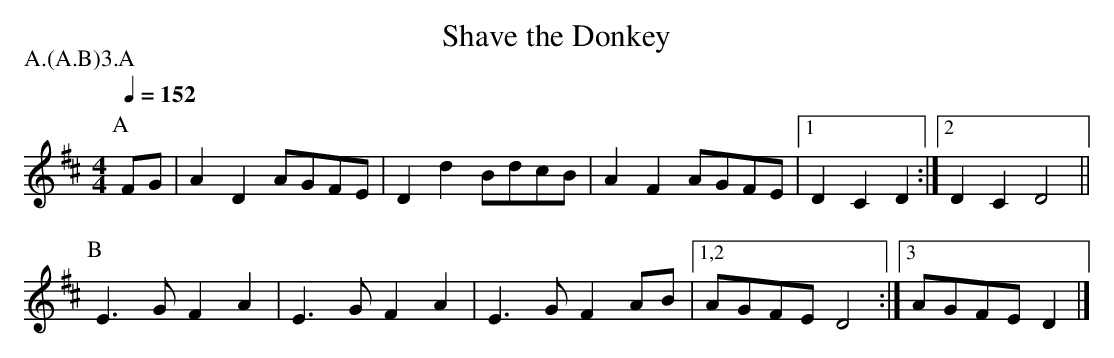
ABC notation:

X:1
T:Shave the Donkey
P:A.(A.B)3.A
Q:1/4=152
M:4/4
L:1/4
K:Dmaj
P:A
F/2G/2 |\
A D A/2G/2F/2E/2 | D d B/2d/2c/2B/2 | A F A/2G/2F/2E/2 |\
 [1 D C D :|  [2 D C D2 ||
P:B
E>G F A | E>G F A | E>G F A/2B/2 |\
 [1,2 A/2G/2F/2E/2 D2 :|  [3 A/2G/2F/2E/2 D |]
